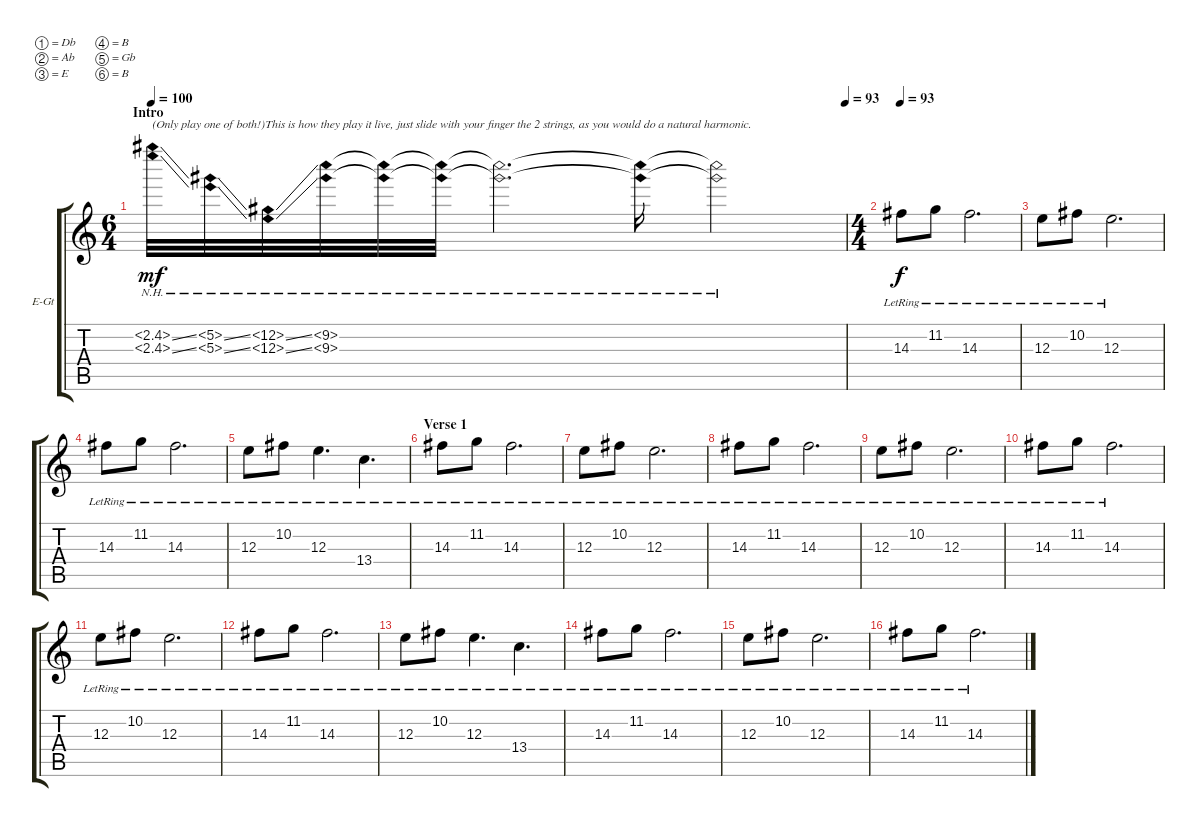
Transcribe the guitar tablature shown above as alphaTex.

\bracketExtendMode groupsimilarinstruments
\firstSystemTrackNameOrientation horizontal
\otherSystemsTrackNameOrientation horizontal
\track ("Ahrue Luster (Crunch)" "E-Gt") {instrument distortionguitar}
\staff {score tabs}
\tuning (Db4 Ab3 E3 B2 Gb2 B1)
\ts (6 4)
\section ("" "Intro")
\tempo 100
\tempo (93 1)
\clef g2
\ks c
(2.3{nh ss} 2.2{nh ss}).32{txt "(Only play one of both!)This is how they play it live, just slide with your finger the 2 strings, as you would do a natural harmonic." dy mf instrument distortionguitar} (5.3{nh ss} 5.2{nh ss}).32 (6.3{nh ss} 6.2{nh ss}).32 (9.3{nh} 9.2{nh}).32 (9.3{nh t} 9.2{nh t}).32 (9.3{nh t} 9.2{nh t}).32 (9.3{nh t} 9.2{nh t}).2{d} (9.2{nh t} 9.3{nh t}).16 (9.3{nh t} 9.2{nh t}).2 |
\ts (4 4)
\tempo 93
14.3{lr}.8{dy f} 11.2{lr}.8 14.3{lr}.2{d} |
12.3{lr}.8 10.2{lr}.8 12.3{lr}.2{d} |
14.3{lr}.8 11.2{lr}.8 14.3{lr}.2{d} |
12.3{lr}.8 10.2{lr}.8 12.3{lr}.4{d} 13.4{lr}.4{d} |
\section ("" "Verse 1")
14.3{lr}.8 11.2{lr}.8 14.3{lr}.2{d} |
12.3{lr}.8 10.2{lr}.8 12.3{lr}.2{d} |
14.3{lr}.8 11.2{lr}.8 14.3{lr}.2{d} |
12.3{lr}.8 10.2{lr}.8 12.3{lr}.2{d} |
14.3{lr}.8 11.2{lr}.8 14.3{lr}.2{d} |
12.3{lr}.8 10.2{lr}.8 12.3{lr}.2{d} |
14.3{lr}.8 11.2{lr}.8 14.3{lr}.2{d} |
12.3{lr}.8 10.2{lr}.8 12.3{lr}.4{d} 13.4{lr}.4{d} |
14.3{lr}.8 11.2{lr}.8 14.3{lr}.2{d} |
12.3{lr}.8 10.2{lr}.8 12.3{lr}.2{d} |
14.3{lr}.8 11.2{lr}.8 14.3{lr}.2{d}
